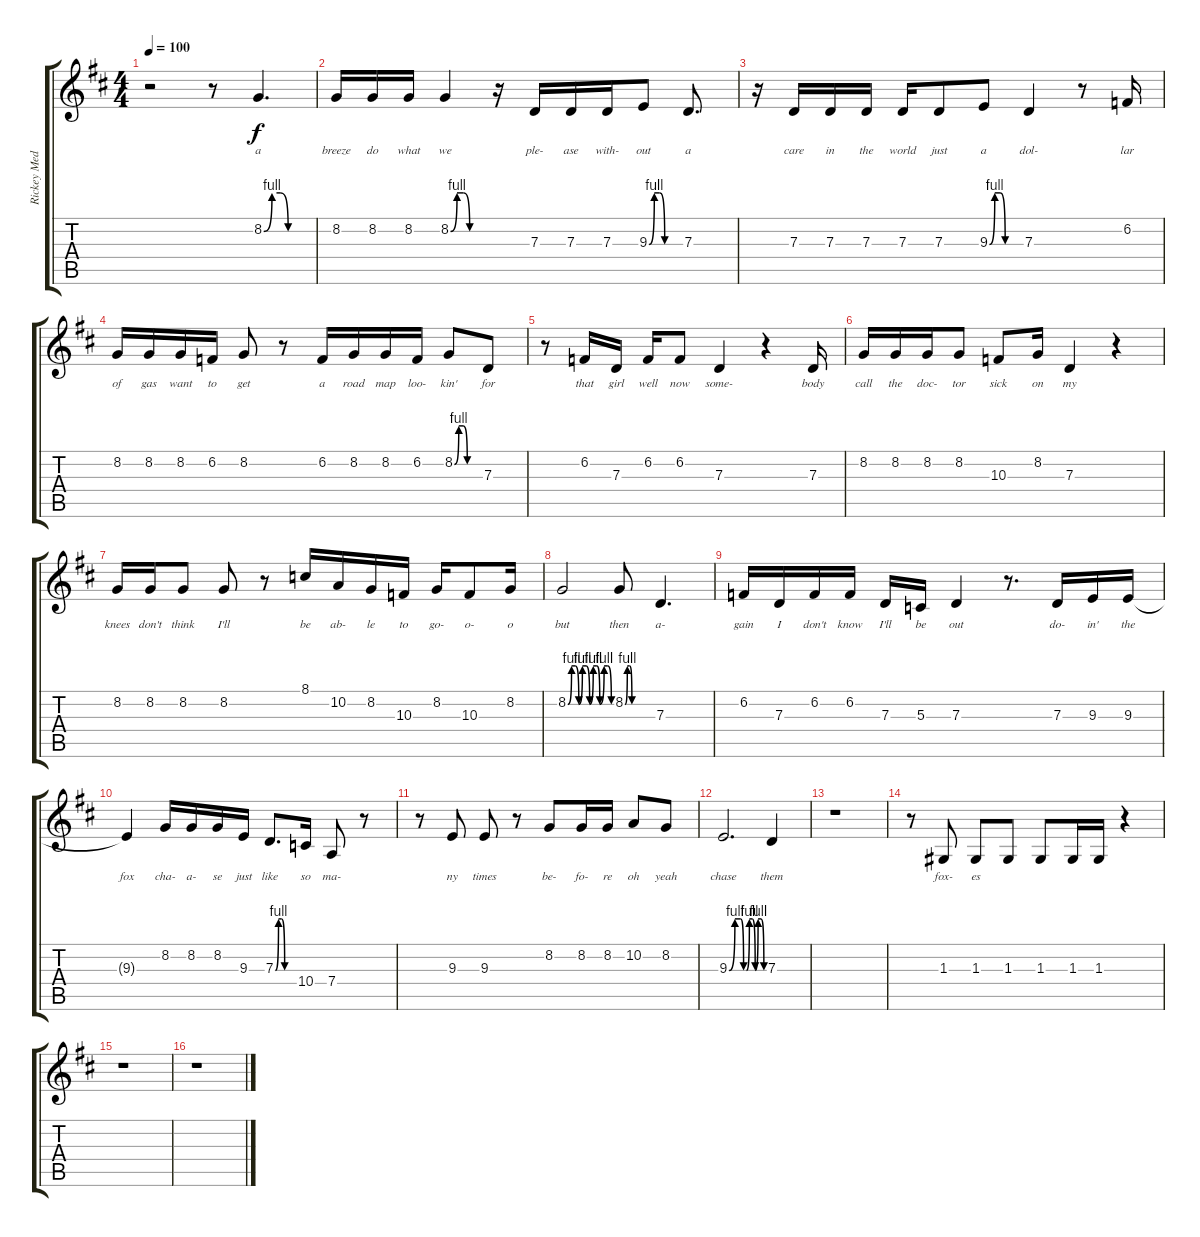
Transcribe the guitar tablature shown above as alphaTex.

\track ("Rickey Medlocke Vocals" "Rickey Med") {instrument violin}
\staff {score tabs}
\tuning (E4 B3 G3 D3 A2 E2) {hide}
\ts (4 4)
\tempo 100
\clef g2
\ks d
r.2{dy f} r.8 8.2{be (custom 0 0 10 4 20 4 30 0 60 0)}.4{d lyrics (0 "a") lyrics (1 "") lyrics (2 "") lyrics (3 "") lyrics (4 "")} |
8.2.16{lyrics (0 "breeze") lyrics (1 "") lyrics (2 "") lyrics (3 "") lyrics (4 "")} 8.2.16{lyrics (0 "do") lyrics (1 "") lyrics (2 "") lyrics (3 "") lyrics (4 "")} 8.2.16{lyrics (0 "what") lyrics (1 "") lyrics (2 "") lyrics (3 "") lyrics (4 "")} 8.2{be (custom 0 0 10 4 20 4 30 0 60 0)}.4{lyrics (0 "we") lyrics (1 "") lyrics (2 "") lyrics (3 "") lyrics (4 "")} r.16 7.3.16{lyrics (0 "ple-") lyrics (1 "") lyrics (2 "") lyrics (3 "") lyrics (4 "")} 7.3.16{lyrics (0 "ase") lyrics (1 "") lyrics (2 "") lyrics (3 "") lyrics (4 "")} 7.3.16{lyrics (0 "with-") lyrics (1 "") lyrics (2 "") lyrics (3 "") lyrics (4 "")} 9.3{be (custom 0 0 10 4 20 4 30 0 60 0)}.8{lyrics (0 "out") lyrics (1 "") lyrics (2 "") lyrics (3 "") lyrics (4 "")} 7.3.8{d lyrics (0 "a") lyrics (1 "") lyrics (2 "") lyrics (3 "") lyrics (4 "")} |
r.16 7.3.16{lyrics (0 "care") lyrics (1 "") lyrics (2 "") lyrics (3 "") lyrics (4 "")} 7.3.16{lyrics (0 "in") lyrics (1 "") lyrics (2 "") lyrics (3 "") lyrics (4 "")} 7.3.16{lyrics (0 "the") lyrics (1 "") lyrics (2 "") lyrics (3 "") lyrics (4 "")} 7.3.16{lyrics (0 "world") lyrics (1 "") lyrics (2 "") lyrics (3 "") lyrics (4 "")} 7.3.8{lyrics (0 "just") lyrics (1 "") lyrics (2 "") lyrics (3 "") lyrics (4 "")} 9.3{be (custom 0 0 10 4 20 4 30 0 60 0)}.8{lyrics (0 "a") lyrics (1 "") lyrics (2 "") lyrics (3 "") lyrics (4 "")} 7.3.4{lyrics (0 "dol-") lyrics (1 "") lyrics (2 "") lyrics (3 "") lyrics (4 "")} r.8 6.2.16{lyrics (0 "lar") lyrics (1 "") lyrics (2 "") lyrics (3 "") lyrics (4 "")} |
8.2.16{lyrics (0 "of") lyrics (1 "") lyrics (2 "") lyrics (3 "") lyrics (4 "")} 8.2.16{lyrics (0 "gas") lyrics (1 "") lyrics (2 "") lyrics (3 "") lyrics (4 "")} 8.2.16{lyrics (0 "want") lyrics (1 "") lyrics (2 "") lyrics (3 "") lyrics (4 "")} 6.2.16{lyrics (0 "to") lyrics (1 "") lyrics (2 "") lyrics (3 "") lyrics (4 "")} 8.2.8{lyrics (0 "get") lyrics (1 "") lyrics (2 "") lyrics (3 "") lyrics (4 "")} r.8 6.2.16{lyrics (0 "a") lyrics (1 "") lyrics (2 "") lyrics (3 "") lyrics (4 "")} 8.2.16{lyrics (0 "road") lyrics (1 "") lyrics (2 "") lyrics (3 "") lyrics (4 "")} 8.2.16{lyrics (0 "map") lyrics (1 "") lyrics (2 "") lyrics (3 "") lyrics (4 "")} 6.2.16{lyrics (0 "loo-") lyrics (1 "") lyrics (2 "") lyrics (3 "") lyrics (4 "")} 8.2{be (custom 0 0 10 4 20 4 30 0 60 0)}.8{lyrics (0 "kin'") lyrics (1 "") lyrics (2 "") lyrics (3 "") lyrics (4 "")} 7.3.8{lyrics (0 "for") lyrics (1 "") lyrics (2 "") lyrics (3 "") lyrics (4 "")} |
r.8 6.2.16{lyrics (0 "that") lyrics (1 "") lyrics (2 "") lyrics (3 "") lyrics (4 "")} 7.3.16{lyrics (0 "girl") lyrics (1 "") lyrics (2 "") lyrics (3 "") lyrics (4 "")} 6.2.16{lyrics (0 "well") lyrics (1 "") lyrics (2 "") lyrics (3 "") lyrics (4 "")} 6.2.8{lyrics (0 "now") lyrics (1 "") lyrics (2 "") lyrics (3 "") lyrics (4 "")} 7.3.4{lyrics (0 "some-") lyrics (1 "") lyrics (2 "") lyrics (3 "") lyrics (4 "")} r.4 7.3.16{lyrics (0 "body") lyrics (1 "") lyrics (2 "") lyrics (3 "") lyrics (4 "")} |
8.2.16{lyrics (0 "call") lyrics (1 "") lyrics (2 "") lyrics (3 "") lyrics (4 "")} 8.2.16{lyrics (0 "the") lyrics (1 "") lyrics (2 "") lyrics (3 "") lyrics (4 "")} 8.2.16{lyrics (0 "doc-") lyrics (1 "") lyrics (2 "") lyrics (3 "") lyrics (4 "")} 8.2.8{lyrics (0 "tor") lyrics (1 "") lyrics (2 "") lyrics (3 "") lyrics (4 "")} 10.3.8{lyrics (0 "sick") lyrics (1 "") lyrics (2 "") lyrics (3 "") lyrics (4 "")} 8.2.16{lyrics (0 "on") lyrics (1 "") lyrics (2 "") lyrics (3 "") lyrics (4 "")} 7.3.4{lyrics (0 "my") lyrics (1 "") lyrics (2 "") lyrics (3 "") lyrics (4 "")} r.4 |
8.2.16{lyrics (0 "knees") lyrics (1 "") lyrics (2 "") lyrics (3 "") lyrics (4 "")} 8.2.16{lyrics (0 "don't") lyrics (1 "") lyrics (2 "") lyrics (3 "") lyrics (4 "")} 8.2.8{lyrics (0 "think") lyrics (1 "") lyrics (2 "") lyrics (3 "") lyrics (4 "")} 8.2.8{lyrics (0 "I'll") lyrics (1 "") lyrics (2 "") lyrics (3 "") lyrics (4 "")} r.8 8.1.16{lyrics (0 "be") lyrics (1 "") lyrics (2 "") lyrics (3 "") lyrics (4 "")} 10.2.16{lyrics (0 "ab-") lyrics (1 "") lyrics (2 "") lyrics (3 "") lyrics (4 "")} 8.2.16{lyrics (0 "le") lyrics (1 "") lyrics (2 "") lyrics (3 "") lyrics (4 "")} 10.3.16{lyrics (0 "to") lyrics (1 "") lyrics (2 "") lyrics (3 "") lyrics (4 "")} 8.2.16{lyrics (0 "go-") lyrics (1 "") lyrics (2 "") lyrics (3 "") lyrics (4 "")} 10.3.8{lyrics (0 "o-") lyrics (1 "") lyrics (2 "") lyrics (3 "") lyrics (4 "")} 8.2.16{lyrics (0 "o") lyrics (1 "") lyrics (2 "") lyrics (3 "") lyrics (4 "")} |
8.2{be (custom 0 0 5 4 10 4 15 0 20 4 25 4 30 0 35 4 40 4 44 0 50 4 55 4 60 0)}.2{lyrics (0 "but") lyrics (1 "") lyrics (2 "") lyrics (3 "") lyrics (4 "")} 8.2{be (custom 0 0 5 4 10 4 15 0 20 0 30 0 60 0)}.8{lyrics (0 "then") lyrics (1 "") lyrics (2 "") lyrics (3 "") lyrics (4 "")} 7.3.4{d lyrics (0 "a-") lyrics (1 "") lyrics (2 "") lyrics (3 "") lyrics (4 "")} |
6.2.16{lyrics (0 "gain") lyrics (1 "") lyrics (2 "") lyrics (3 "") lyrics (4 "")} 7.3.16{lyrics (0 "I") lyrics (1 "") lyrics (2 "") lyrics (3 "") lyrics (4 "")} 6.2.16{lyrics (0 "don't") lyrics (1 "") lyrics (2 "") lyrics (3 "") lyrics (4 "")} 6.2.16{lyrics (0 "know") lyrics (1 "") lyrics (2 "") lyrics (3 "") lyrics (4 "")} 7.3.16{lyrics (0 "I'll") lyrics (1 "") lyrics (2 "") lyrics (3 "") lyrics (4 "")} 5.3.16{lyrics (0 "be") lyrics (1 "") lyrics (2 "") lyrics (3 "") lyrics (4 "")} 7.3.4{lyrics (0 "out") lyrics (1 "") lyrics (2 "") lyrics (3 "") lyrics (4 "")} r.8{d} 7.3.16{lyrics (0 "do-") lyrics (1 "") lyrics (2 "") lyrics (3 "") lyrics (4 "")} 9.3.16{lyrics (0 "in'") lyrics (1 "") lyrics (2 "") lyrics (3 "") lyrics (4 "")} 9.3.16{lyrics (0 "the") lyrics (1 "") lyrics (2 "") lyrics (3 "") lyrics (4 "")} |
9.3{t}.4{lyrics (0 "fox") lyrics (1 "") lyrics (2 "") lyrics (3 "") lyrics (4 "")} 8.2.16{lyrics (0 "cha-") lyrics (1 "") lyrics (2 "") lyrics (3 "") lyrics (4 "")} 8.2.16{lyrics (0 "a-") lyrics (1 "") lyrics (2 "") lyrics (3 "") lyrics (4 "")} 8.2.16{lyrics (0 "se") lyrics (1 "") lyrics (2 "") lyrics (3 "") lyrics (4 "")} 9.3.16{lyrics (0 "just") lyrics (1 "") lyrics (2 "") lyrics (3 "") lyrics (4 "")} 7.3{be (custom 0 0 10 4 20 4 30 0 60 0)}.8{d lyrics (0 "like") lyrics (1 "") lyrics (2 "") lyrics (3 "") lyrics (4 "")} 10.4.16{lyrics (0 "so") lyrics (1 "") lyrics (2 "") lyrics (3 "") lyrics (4 "")} 7.4.8{lyrics (0 "ma-") lyrics (1 "") lyrics (2 "") lyrics (3 "") lyrics (4 "")} r.8 |
r.8 9.3.8{lyrics (0 "ny") lyrics (1 "") lyrics (2 "") lyrics (3 "") lyrics (4 "")} 9.3.8{lyrics (0 "times") lyrics (1 "") lyrics (2 "") lyrics (3 "") lyrics (4 "")} r.8 8.2.8{lyrics (0 "be-") lyrics (1 "") lyrics (2 "") lyrics (3 "") lyrics (4 "")} 8.2.16{lyrics (0 "fo-") lyrics (1 "") lyrics (2 "") lyrics (3 "") lyrics (4 "")} 8.2.16{lyrics (0 "re") lyrics (1 "") lyrics (2 "") lyrics (3 "") lyrics (4 "")} 10.2.8{lyrics (0 "oh") lyrics (1 "") lyrics (2 "") lyrics (3 "") lyrics (4 "")} 8.2.8{lyrics (0 "yeah") lyrics (1 "") lyrics (2 "") lyrics (3 "") lyrics (4 "")} |
9.3{be (custom 0 0 10 4 20 4 25 0 30 0 35 4 40 4 45 0 50 4 55 4 60 0)}.2{d lyrics (0 "chase") lyrics (1 "") lyrics (2 "") lyrics (3 "") lyrics (4 "")} 7.3.4{lyrics (0 "them") lyrics (1 "") lyrics (2 "") lyrics (3 "") lyrics (4 "")} |
r.1 |
r.8 1.3.8{lyrics (0 "fox-") lyrics (1 "") lyrics (2 "") lyrics (3 "") lyrics (4 "") volume 0 instrument violin} 1.3.8{lyrics (0 "es") lyrics (1 "") lyrics (2 "") lyrics (3 "") lyrics (4 "")} 1.3.8 1.3.8 1.3.16 1.3.16 r.4 |
r.1 |
r.1
